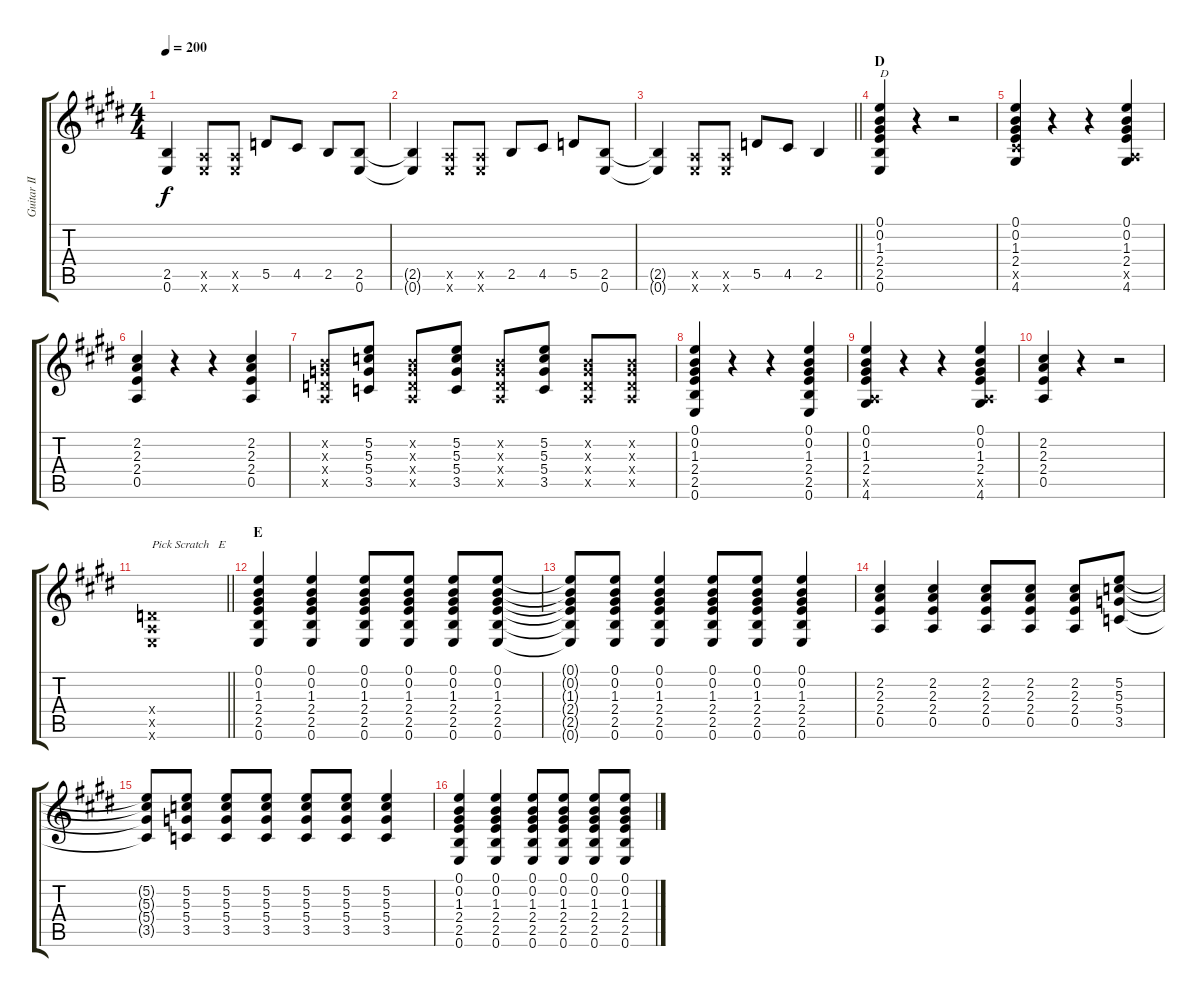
\track ("Guitar II" "Guitar II") {instrument distortionguitar}
\staff {score tabs}
\tuning (E4 B3 G3 D3 A2 E2) {hide}
\ts (4 4)
\tempo 200
\clef g2
\ks e
(2.5{t} 0.6{t}).4{dy f} (0.5{x} 0.6{x}).8 (0.5{x} 0.6{x}).8 5.5.8 4.5.8 2.5.8 (2.5 0.6).8 |
(2.5{t} 0.6{t}).4 (0.5{x} 0.6{x}).8 (0.5{x} 0.6{x}).8 2.5.8 4.5.8 5.5.8 (2.5 0.6).8 |
\barLineRight lightlight
(2.5{t} 0.6{t}).4 (0.5{x} 0.6{x}).8 (0.5{x} 0.6{x}).8 5.5.8 4.5.8 2.5.4 |
\section ("" "D")
(0.1 0.2 1.3 2.4 2.5 0.6).4{txt "D" volume 14} r.4 r.2 |
(0.1 0.2 1.3 2.4 4.5{x} 4.6).4 r.4 r.4 (0.1 0.2 1.3 2.4 0.5{x} 4.6).4 |
(2.2 2.3 2.4 0.5).4 r.4 r.4 (2.2 2.3 2.4 0.5).4 |
(0.2{x} 0.3{x} 0.4{x} 0.5{x}).8 (5.2 5.3 5.4 3.5).8 (0.2{x} 0.3{x} 0.4{x} 0.5{x}).8 (5.2 5.3 5.4 3.5).8 (0.2{x} 0.3{x} 0.4{x} 0.5{x}).8 (5.2 5.3 5.4 3.5).8 (0.2{x} 0.3{x} 0.4{x} 0.5{x}).8 (0.2{x} 0.3{x} 0.4{x} 0.5{x}).8 |
(0.1 0.2 1.3 2.4 2.5 0.6).4 r.4 r.4 (0.1 0.2 1.3 2.4 2.5 0.6).4 |
(0.1 0.2 1.3 2.4 0.5{x} 4.6).4 r.4 r.4 (0.1 0.2 1.3 2.4 0.5{x} 4.6).4 |
(2.2 2.3 2.4 0.5).4 r.4 r.2 |
\barLineRight lightlight
(0.4{x} 0.5{x} 0.6{x}).1{txt "Pick Scratch   E" volume 10} |
\section ("" "E")
(0.1 0.2 1.3 2.4 2.5 0.6).4 (0.1 0.2 1.3 2.4 2.5 0.6).4 (0.1 0.2 1.3 2.4 2.5 0.6).8 (0.1 0.2 1.3 2.4 2.5 0.6).8 (0.1 0.2 1.3 2.4 2.5 0.6).8 (0.1 0.2 1.3 2.4 2.5 0.6).8 |
(0.1{t} 0.2{t} 1.3{t} 2.4{t} 2.5{t} 0.6{t}).8 (0.1 0.2 1.3 2.4 2.5 0.6).8 (0.1 0.2 1.3 2.4 2.5 0.6).4 (0.1 0.2 1.3 2.4 2.5 0.6).8 (0.1 0.2 1.3 2.4 2.5 0.6).8 (0.1 0.2 1.3 2.4 2.5 0.6).4 |
(2.2 2.3 2.4 0.5).4 (2.2 2.3 2.4 0.5).4 (2.2 2.3 2.4 0.5).8 (2.2 2.3 2.4 0.5).8 (2.2 2.3 2.4 0.5).8 (5.2 5.3 5.4 3.5).8 |
(5.2{t} 5.3{t} 5.4{t} 3.5{t}).8 (5.2 5.3 5.4 3.5).8 (5.2 5.3 5.4 3.5).8 (5.2 5.3 5.4 3.5).8 (5.2 5.3 5.4 3.5).8 (5.2 5.3 5.4 3.5).8 (5.2 5.3 5.4 3.5).4 |
(0.1 0.2 1.3 2.4 2.5 0.6).4 (0.1 0.2 1.3 2.4 2.5 0.6).4 (0.1 0.2 1.3 2.4 2.5 0.6).8 (0.1 0.2 1.3 2.4 2.5 0.6).8 (0.1 0.2 1.3 2.4 2.5 0.6).8 (0.1 0.2 1.3 2.4 2.5 0.6).8
